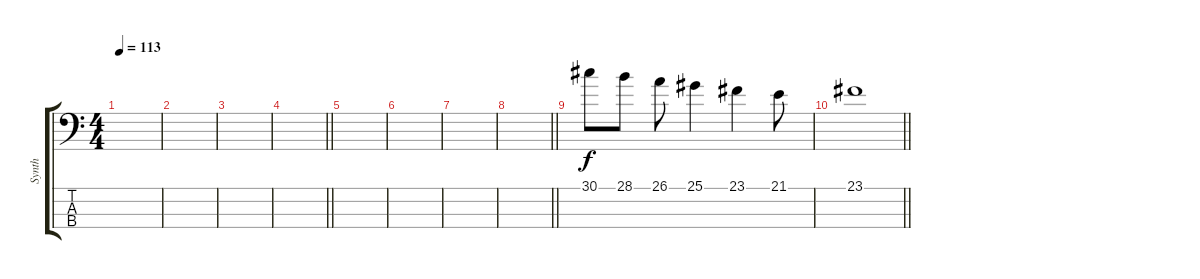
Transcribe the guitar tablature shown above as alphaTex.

\track ("Synth" "Synth") {instrument lead5charang}
\staff {score tabs}
\tuning (G2 D2 A1 E1) {hide}
\ts (4 4)
\section ("" "")
\tempo 113
\clef f4
\ks c
|
|
|
\barLineRight lightlight
|
\section ("" "")
|
|
|
\barLineRight lightlight
|
\section ("" "")
30.1.8 28.1.8 26.1.8 25.1.4 23.1.4 21.1.8 |
\barLineRight lightlight
23.1.1
